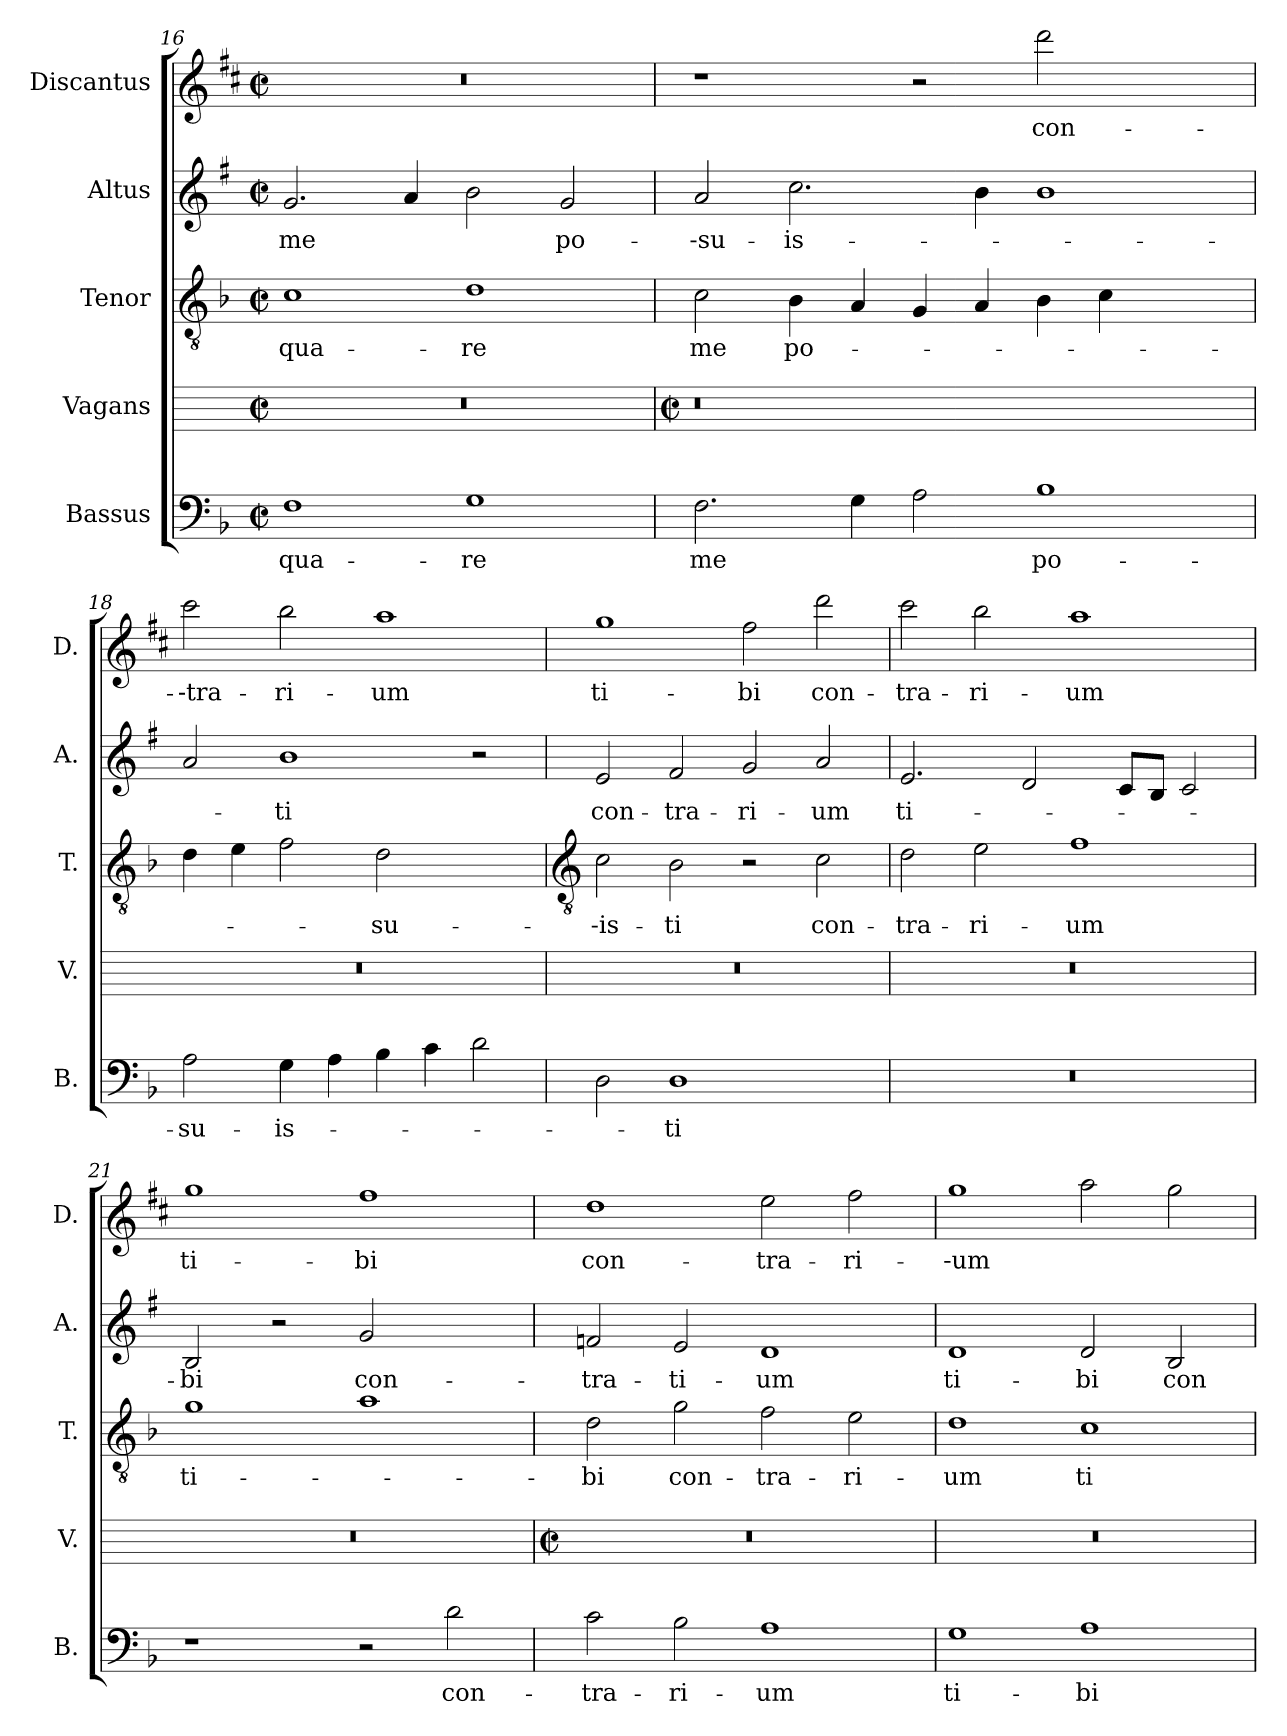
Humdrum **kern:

**kern	**text	**kern	**kern	**text	**kern	**text	**kern	**text
*part5	*part5	*part4	*part3	*part3	*part2	*part2	*part1	*part1
*staff5	*staff5	*staff4	*staff3	*staff3	*staff2	*staff2	*staff1	*staff1
*I"Bassus	*	*I"Vagans	*I"Tenor	*	*I"Altus	*	*I"Discantus	*
*I'B.	*	*I'V.	*I'T.	*	*I'A.	*	*I'D.	*
*clefF4	*	*	*clefGv2	*	*clefG2	*	*clefG2	*
*	*	*	*	*	*ITrd1c2	*	*ITrd5c9	*
*k[b-]	*	*	*k[b-]	*	*k[b-]	*	*k[b-]	*
*F:	*	*	*F:	*	*F:	*	*F:	*
*M4/2	*	*M4/2	*M4/2	*	*M4/2	*	*M4/2	*
*met(c|)	*	*met(c|)	*met(c|)	*	*met(c|)	*	*met(c|)	*
=16A	=16A	=16A	=16A	=16A	=16A	=16A	=16A	=16A
!	!LO:LY:b	!	!	!LO:LY:b	!	!LO:LY:b	!	!
1F	qua-	0r	1c	qua-	2.f	me	0r	.
.	.	.	.	.	4g	.	.	.
!	!LO:LY:b	!	!	!LO:LY:b	!	!	!	!
1G	-re	.	1d	-re	2a	.	.	.
!	!	!	!	!	!	!LO:LY:b	!	!
.	.	.	.	.	2f	po-	.	.
!!LO:LB:g=z
=17A	=17A	=17A	=17A	=17A	=17A	=17A	=17A	=17A
*	*	*M4/2	*	*	*	*	*	*
*	*	*met(c|)	*	*	*	*	*	*
!	!LO:LY:b	!	!	!LO:LY:b	!	!LO:LY:b	!	!
2.F	me	0r	2c	me	2g	--su-	1r	.
!	!	!	!	!LO:LY:b	!	!LO:LY:b	!	!
.	.	.	4B-	po-	2.b-	-is-	.	.
4G	.	.	4A	.	.	.	.	.
2A	.	.	4G	.	.	.	2r	.
.	.	.	4A	.	4a	.	.	.
!	!LO:LY:b	!	!	!	!	!	!	!LO:LY:b
1B-	po-	.	4B-	.	1a	.	2ff	con-
.	.	.	4c	.	.	.	.	.
.	.	2ryy	2ryy	.	.	.	2ryy	.
!!LO:LB:g=z
=18	=18	=18	=18	=18	=18	=18	=18	=18
!	!LO:LY:b	!	!	!	!	!	!	!LO:LY:b
2A	-su-	0r	4d	.	2g	.	2ee	--tra-
.	.	.	4e	.	.	.	.	.
!	!LO:LY:b	!	!	!	!	!LO:LY:b	!	!LO:LY:b
4G	-is-	.	2f	.	1a	-ti	2dd	-ri-
4A	.	.	.	.	.	.	.	.
!	!	!	!	!LO:LY:b	!	!	!	!LO:LY:b
4B-	.	.	2d	-su-	.	.	1cc	-um
4c	.	.	.	.	.	.	.	.
2d	.	.	2ryy	.	2r	.	.	.
!!LO:LB:g=z
=19	=19	=19	=19	=19	=19	=19	=19	=19
*	*	*	*clefGv2	*	*	*	*	*
!	!	!	!	!LO:LY:b	!	!LO:LY:b	!	!LO:LY:b
2D	.	0r	2c	--is-	2d	con-	1b-	ti-
!	!LO:LY:b	!	!	!LO:LY:b	!	!LO:LY:b	!	!
1D	-ti	.	2B-	-ti	2e	-tra-	.	.
!	!	!	!	!	!	!LO:LY:b	!	!LO:LY:b
.	.	.	2r	.	2f	-ri-	2a	-bi
!	!	!	!	!LO:LY:b	!	!LO:LY:b	!	!LO:LY:b
2ryy	.	.	2c	con-	2g	-um	2ff	con-
!!LO:LB:g=z
=20	=20	=20	=20	=20	=20	=20	=20	=20
!	!	!	!	!LO:LY:b	!	!LO:LY:b	!	!LO:LY:b
0r	.	0r	2d	-tra-	2.d	ti-	2ee	-tra-
!	!	!	!	!LO:LY:b	!	!	!	!LO:LY:b
.	.	.	2e	-ri-	.	.	2dd	-ri-
.	.	.	.	.	2c	.	.	.
!	!	!	!	!LO:LY:b	!	!	!	!LO:LY:b
.	.	.	1f	-um	.	.	1cc	-um
.	.	.	.	.	8B-L	.	.	.
.	.	.	.	.	8AJ	.	.	.
.	.	.	.	.	2B-	.	.	.
=21	=21	=21	=21	=21	=21	=21	=21	=21
!	!	!	!	!LO:LY:b	!	!LO:LY:b	!	!LO:LY:b
1r	.	0r	1g	ti-	2A	-bi	1b-	ti-
.	.	.	.	.	2r	.	.	.
!	!	!	!	!	!	!LO:LY:b	!	!LO:LY:b
2r	.	.	1a	.	2f	con-	1a	-bi
!	!LO:LY:b	!	!	!	!	!	!	!
2d	con-	.	.	.	2ryy	.	.	.
!!LO:LB:g=z
=22	=22	=22	=22	=22	=22	=22	=22	=22
*	*	*M4/2	*	*	*	*	*	*
*	*	*met(c|)	*	*	*	*	*	*
!	!LO:LY:b	!	!	!LO:LY:b	!	!LO:LY:b	!	!LO:LY:b
2c	-tra-	0r	2d	-bi	2e-X	-tra-	1f	con-
!	!LO:LY:b	!	!	!LO:LY:b	!	!LO:LY:b	!	!
2B-	-ri-	.	2g	con-	2d	-ti-	.	.
!	!LO:LY:b	!	!	!LO:LY:b	!	!LO:LY:b	!	!LO:LY:b
1A	-um	.	2f	-tra-	1c	-um	2g	-tra-
!	!	!	!	!LO:LY:b	!	!	!	!LO:LY:b
.	.	.	2e	-ri-	.	.	2a	-ri-
!!LO:LB:g=z
=23	=23	=23	=23	=23	=23	=23	=23	=23
!	!LO:LY:b	!	!	!LO:LY:b	!	!LO:LY:b	!	!LO:LY:b
1G	ti-	0r	1d	-um	1c	ti-	1b-	--um
!	!LO:LY:b	!	!	!LO:LY:b	!	!LO:LY:b	!	!
1A	-bi	.	1c	ti-	2c	-bi	2cc	.
!	!	!	!	!	!	!LO:LY:b	!	!
.	.	.	.	.	2A	con-	2b-	.
=	=	=	=	=	=	=	=	=
*-	*-	*-	*-	*-	*-	*-	*-	*-
